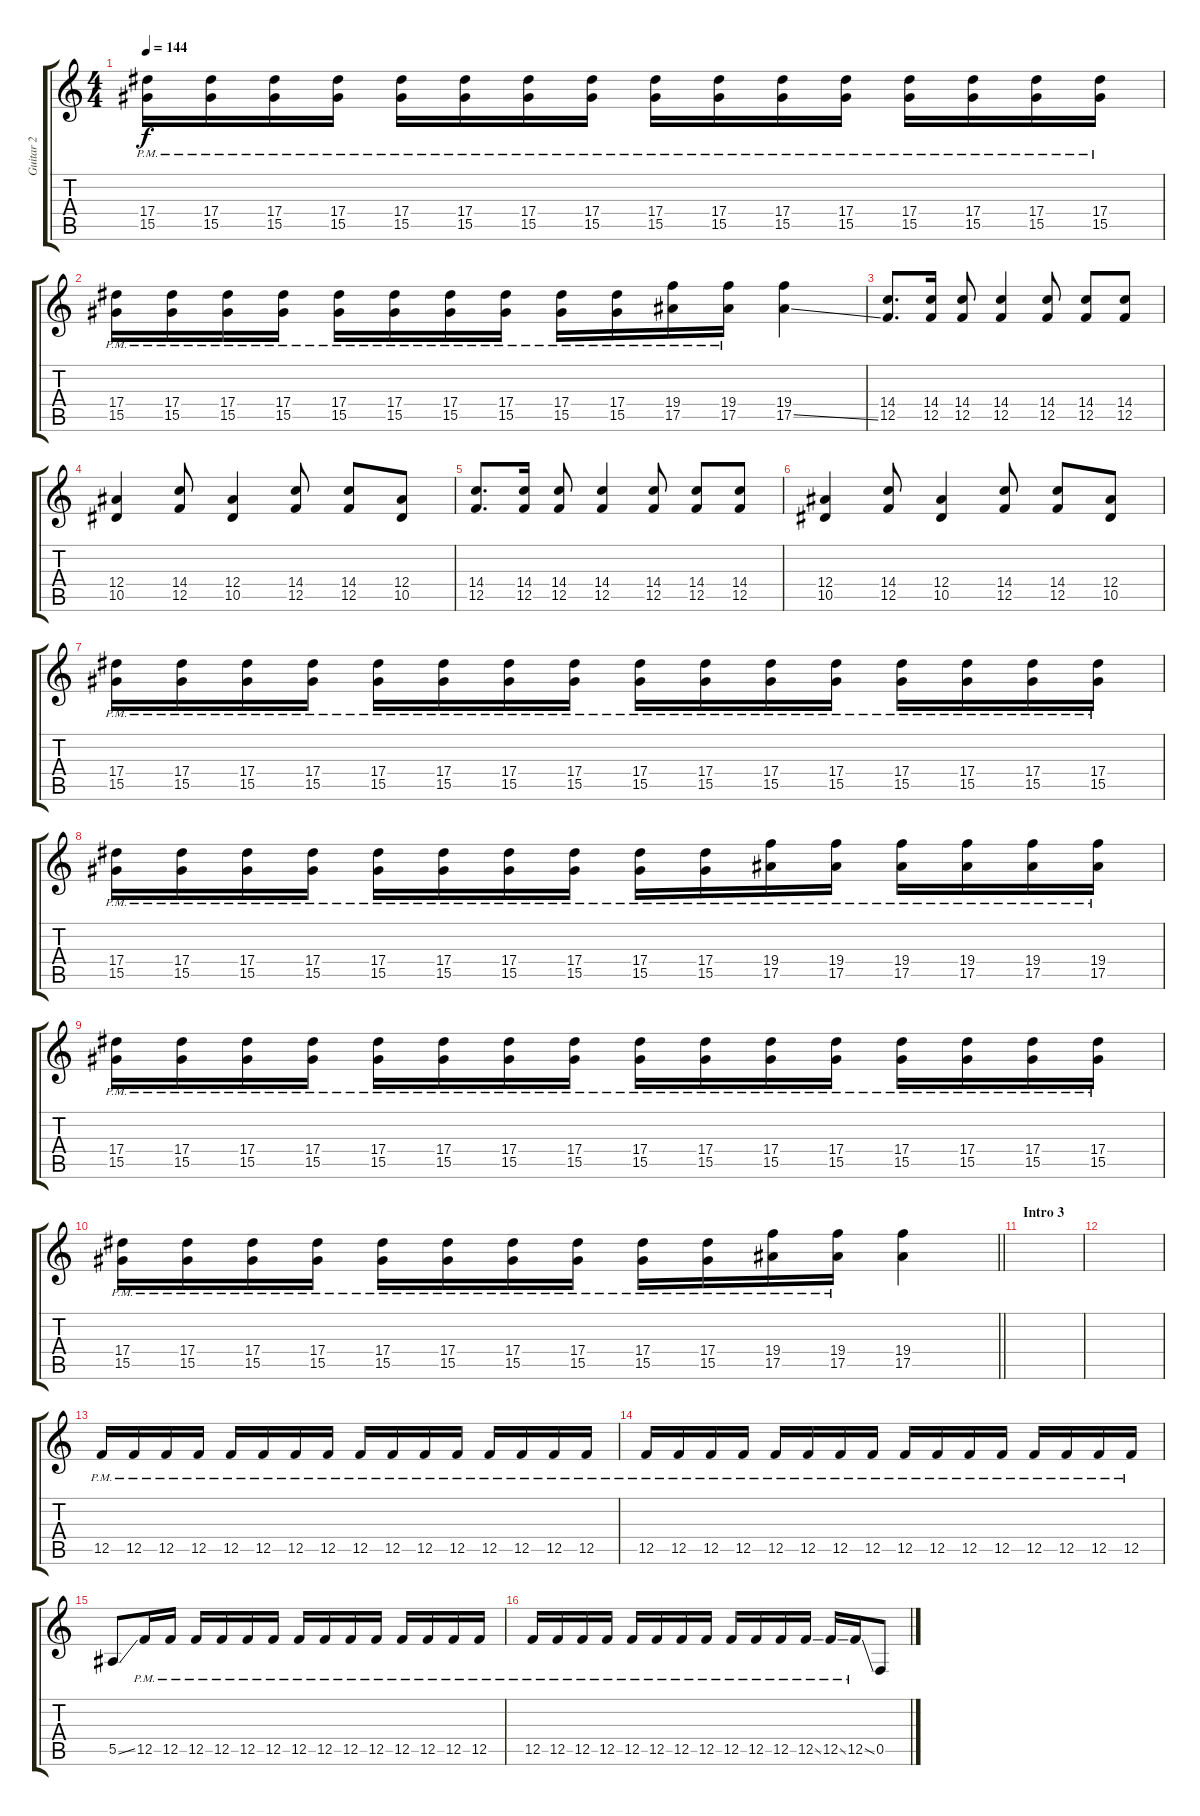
\track ("Guitar 2" "Guitar 2") {instrument overdrivenguitar}
\staff {score tabs}
\tuning (C4 G3 Eb3 Bb2 F2 C2) {hide}
\ts (4 4)
\tempo 144
\clef g2
\ks c
(17.4{pm} 15.5{pm}).16{dy f} (17.4{pm} 15.5{pm}).16 (17.4{pm} 15.5{pm}).16 (17.4{pm} 15.5{pm}).16 (17.4{pm} 15.5{pm}).16 (17.4{pm} 15.5{pm}).16 (17.4{pm} 15.5{pm}).16 (17.4{pm} 15.5{pm}).16 (17.4{pm} 15.5{pm}).16 (17.4{pm} 15.5{pm}).16 (17.4{pm} 15.5{pm}).16 (17.4{pm} 15.5{pm}).16 (17.4{pm} 15.5{pm}).16 (17.4{pm} 15.5{pm}).16 (17.4{pm} 15.5{pm}).16 (17.4{pm} 15.5{pm}).16 |
(17.4{pm} 15.5{pm}).16 (17.4{pm} 15.5{pm}).16 (17.4{pm} 15.5{pm}).16 (17.4{pm} 15.5{pm}).16 (17.4{pm} 15.5{pm}).16 (17.4{pm} 15.5{pm}).16 (17.4{pm} 15.5{pm}).16 (17.4{pm} 15.5{pm}).16 (17.4{pm} 15.5{pm}).16 (17.4{pm} 15.5{pm}).16 (19.4{pm} 17.5{pm}).16 (19.4{pm} 17.5{pm}).16 (19.4 17.5{ss}).4 |
(14.4 12.5).8{d} (14.4 12.5).16 (14.4 12.5).8 (14.4 12.5).4 (14.4 12.5).8 (14.4 12.5).8 (14.4 12.5).8 |
(12.4 10.5).4 (14.4 12.5).8 (12.4 10.5).4 (14.4 12.5).8 (14.4 12.5).8 (12.4 10.5).8 |
(14.4 12.5).8{d} (14.4 12.5).16 (14.4 12.5).8 (14.4 12.5).4 (14.4 12.5).8 (14.4 12.5).8 (14.4 12.5).8 |
(12.4 10.5).4 (14.4 12.5).8 (12.4 10.5).4 (14.4 12.5).8 (14.4 12.5).8 (12.4 10.5).8 |
(17.4{pm} 15.5{pm}).16 (17.4{pm} 15.5{pm}).16 (17.4{pm} 15.5{pm}).16 (17.4{pm} 15.5{pm}).16 (17.4{pm} 15.5{pm}).16 (17.4{pm} 15.5{pm}).16 (17.4{pm} 15.5{pm}).16 (17.4{pm} 15.5{pm}).16 (17.4{pm} 15.5{pm}).16 (17.4{pm} 15.5{pm}).16 (17.4{pm} 15.5{pm}).16 (17.4{pm} 15.5{pm}).16 (17.4{pm} 15.5{pm}).16 (17.4{pm} 15.5{pm}).16 (17.4{pm} 15.5{pm}).16 (17.4{pm} 15.5{pm}).16 |
(17.4{pm} 15.5{pm}).16 (17.4{pm} 15.5{pm}).16 (17.4{pm} 15.5{pm}).16 (17.4{pm} 15.5{pm}).16 (17.4{pm} 15.5{pm}).16 (17.4{pm} 15.5{pm}).16 (17.4{pm} 15.5{pm}).16 (17.4{pm} 15.5{pm}).16 (17.4{pm} 15.5{pm}).16 (17.4{pm} 15.5{pm}).16 (19.4{pm} 17.5{pm}).16 (19.4{pm} 17.5{pm}).16 (19.4{pm} 17.5{pm}).16 (19.4{pm} 17.5{pm}).16 (19.4{pm} 17.5{pm}).16 (19.4{pm} 17.5{pm}).16 |
(17.4{pm} 15.5{pm}).16 (17.4{pm} 15.5{pm}).16 (17.4{pm} 15.5{pm}).16 (17.4{pm} 15.5{pm}).16 (17.4{pm} 15.5{pm}).16 (17.4{pm} 15.5{pm}).16 (17.4{pm} 15.5{pm}).16 (17.4{pm} 15.5{pm}).16 (17.4{pm} 15.5{pm}).16 (17.4{pm} 15.5{pm}).16 (17.4{pm} 15.5{pm}).16 (17.4{pm} 15.5{pm}).16 (17.4{pm} 15.5{pm}).16 (17.4{pm} 15.5{pm}).16 (17.4{pm} 15.5{pm}).16 (17.4{pm} 15.5{pm}).16 |
\barLineRight lightlight
(17.4{pm} 15.5{pm}).16 (17.4{pm} 15.5{pm}).16 (17.4{pm} 15.5{pm}).16 (17.4{pm} 15.5{pm}).16 (17.4{pm} 15.5{pm}).16 (17.4{pm} 15.5{pm}).16 (17.4{pm} 15.5{pm}).16 (17.4{pm} 15.5{pm}).16 (17.4{pm} 15.5{pm}).16 (17.4{pm} 15.5{pm}).16 (19.4{pm} 17.5{pm}).16 (19.4{pm} 17.5{pm}).16 (19.4 17.5).4 |
\section ("" "Intro 3")
|
|
12.5{pm}.16 12.5{pm}.16 12.5{pm}.16 12.5{pm}.16 12.5{pm}.16 12.5{pm}.16 12.5{pm}.16 12.5{pm}.16 12.5{pm}.16 12.5{pm}.16 12.5{pm}.16 12.5{pm}.16 12.5{pm}.16 12.5{pm}.16 12.5{pm}.16 12.5{pm}.16 |
12.5{pm}.16 12.5{pm}.16 12.5{pm}.16 12.5{pm}.16 12.5{pm}.16 12.5{pm}.16 12.5{pm}.16 12.5{pm}.16 12.5{pm}.16 12.5{pm}.16 12.5{pm}.16 12.5{pm}.16 12.5{pm}.16 12.5{pm}.16 12.5{pm}.16 12.5{pm}.16 |
5.5{ss}.8 12.5{pm}.16 12.5{pm}.16 12.5{pm}.16 12.5{pm}.16 12.5{pm}.16 12.5{pm}.16 12.5{pm}.16 12.5{pm}.16 12.5{pm}.16 12.5{pm}.16 12.5{pm}.16 12.5{pm}.16 12.5{pm}.16 12.5{pm}.16 |
12.5{pm}.16 12.5{pm}.16 12.5{pm}.16 12.5{pm}.16 12.5{pm}.16 12.5{pm}.16 12.5{pm}.16 12.5{pm}.16 12.5{pm}.16 12.5{pm}.16 12.5{pm}.16 12.5{ss pm}.16 12.5{ss pm}.16 12.5{ss pm}.16 0.5{ss}.8
